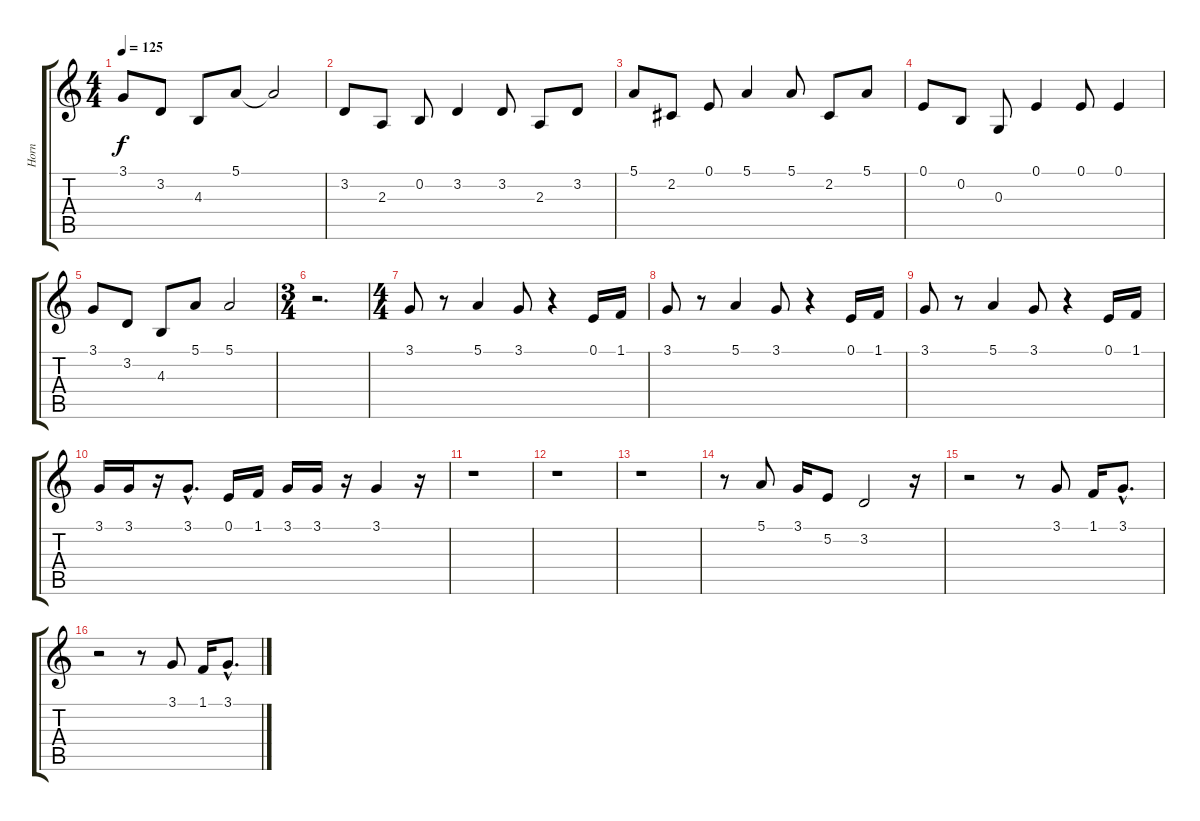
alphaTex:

\track ("Horn" "Horn") {instrument englishhorn}
\staff {score tabs}
\tuning (E4 B3 G3 D3 A2 E2) {hide}
\ts (4 4)
\tempo 125
\clef g2
\ks c
3.1.8{dy f} 3.2.8 4.3.8 5.1.8 5.1{t}.2 |
3.2.8 2.3.8 0.2.8 3.2.4 3.2.8 2.3.8 3.2.8 |
5.1.8 2.2.8 0.1.8 5.1.4 5.1.8 2.2.8 5.1.8 |
0.1.8 0.2.8 0.3.8 0.1.4 0.1.8 0.1.4 |
3.1.8 3.2.8 4.3.8 5.1.8 5.1.2 |
\ts (3 4)
r.2{d} |
\ts (4 4)
3.1.8 r.8 5.1.4 3.1.8 r.4 0.1.16 1.1.16 |
3.1.8 r.8 5.1.4 3.1.8 r.4 0.1.16 1.1.16 |
3.1.8 r.8 5.1.4 3.1.8 r.4 0.1.16 1.1.16 |
3.1.16 3.1.16 r.16 3.1{hac}.8{d} 0.1.16 1.1.16 3.1.16 3.1.16 r.16 3.1.4 r.16 |
r.1 |
r.1 |
r.1 |
r.8 5.1.8 3.1.16 5.2.8 3.2.2 r.16 |
r.2 r.8 3.1.8 1.1.16 3.1{hac}.8{d} |
r.2 r.8 3.1.8 1.1.16 3.1{hac}.8{d}
